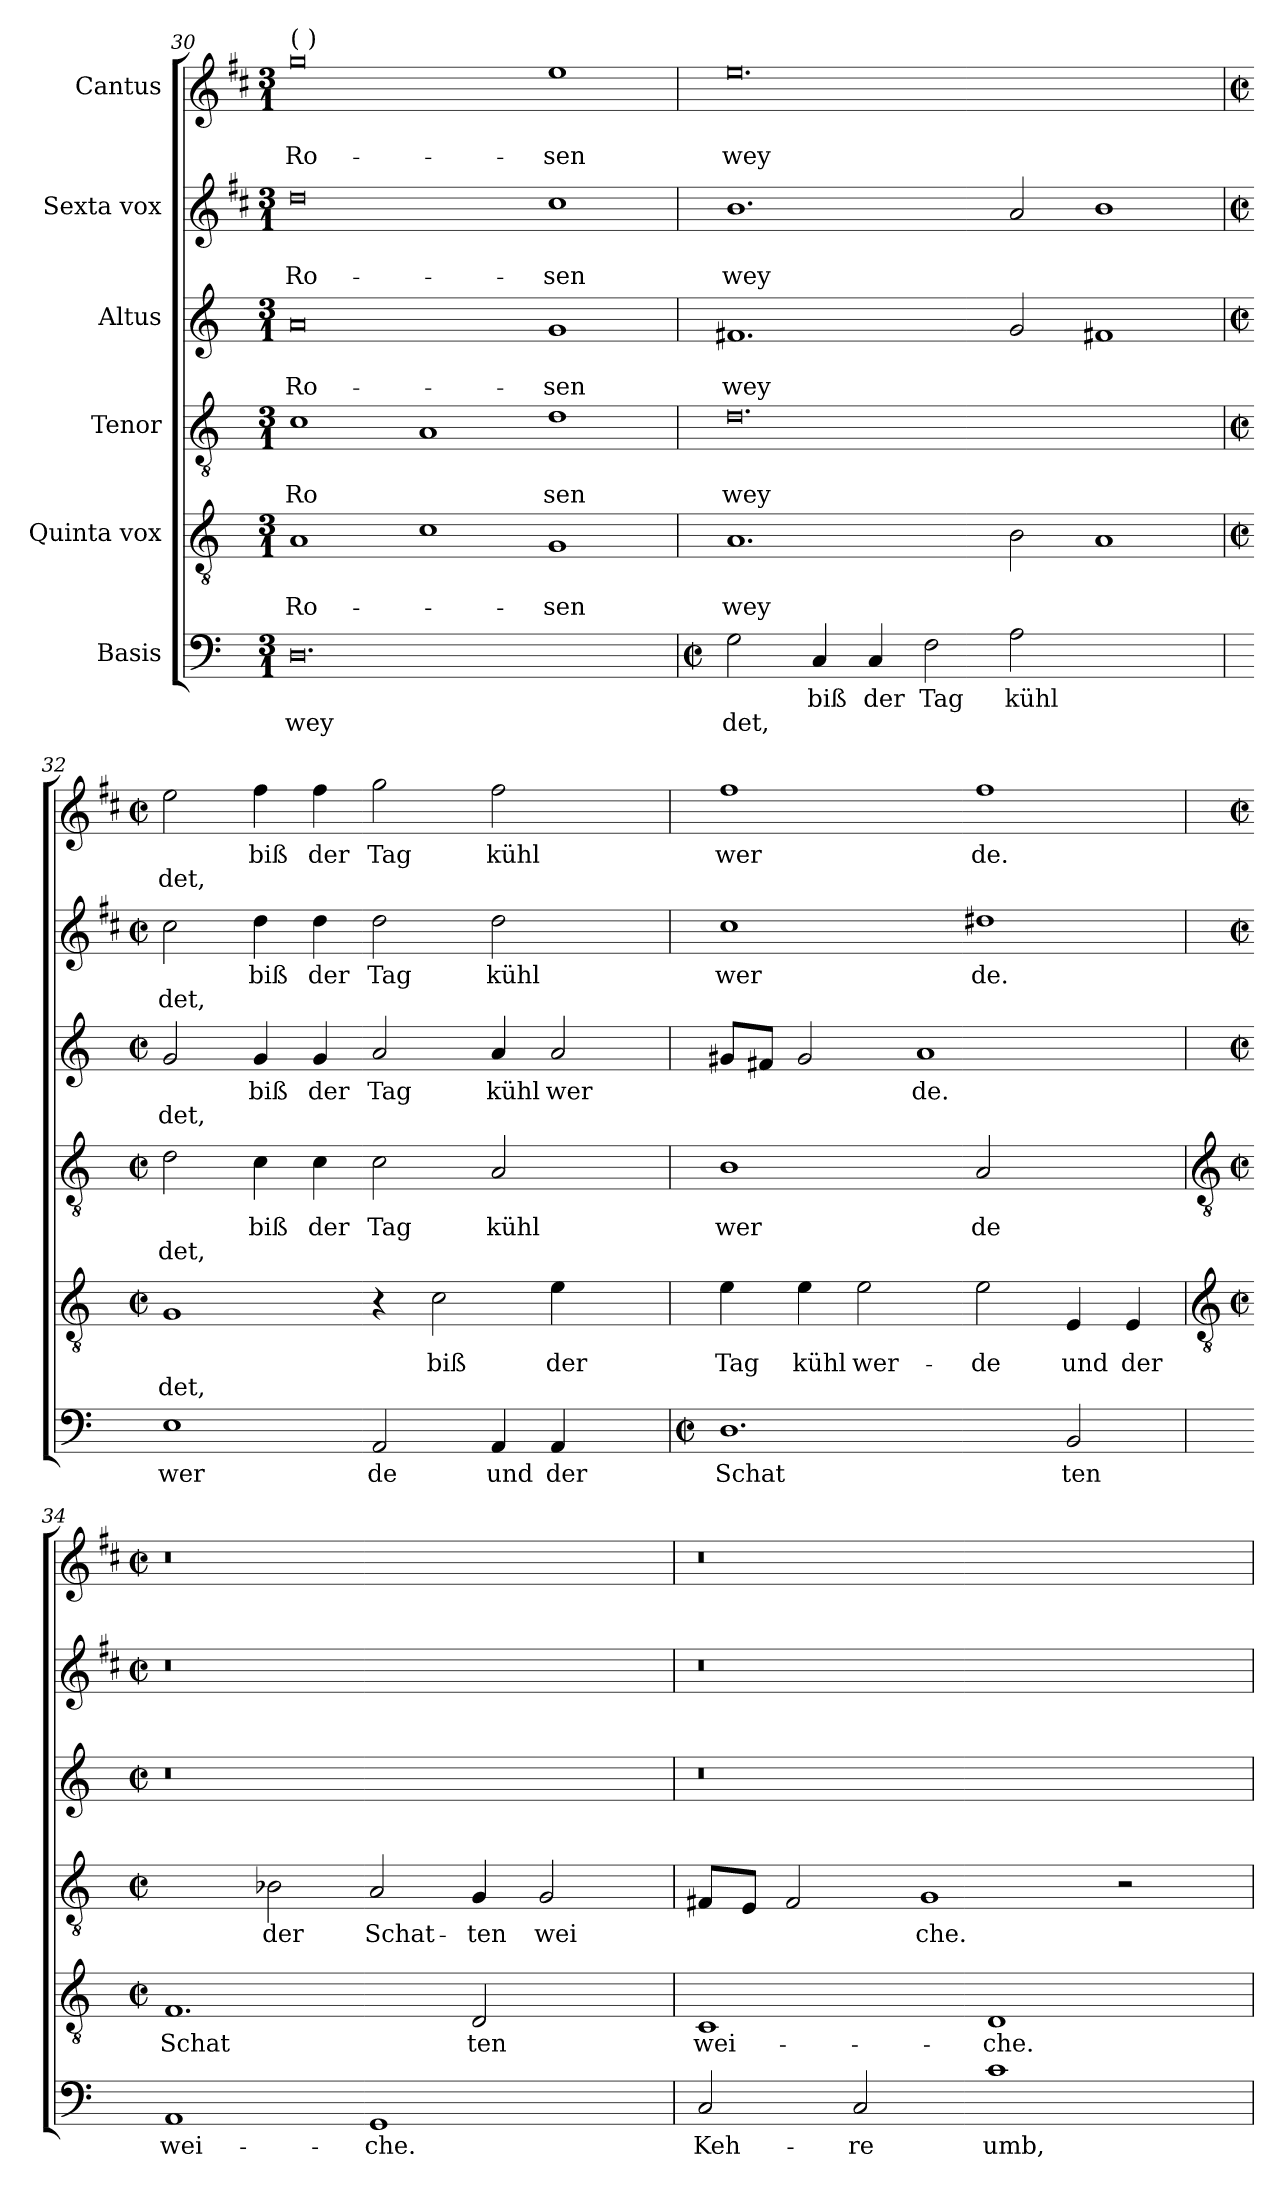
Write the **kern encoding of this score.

**kern	**text	**text	**kern	**text	**text	**kern	**text	**text	**kern	**text	**text	**kern	**text	**text	**kern	**text	**text
*part6	*part6	*part6	*part5	*part5	*part5	*part4	*part4	*part4	*part3	*part3	*part3	*part2	*part2	*part2	*part1	*part1	*part1
*staff6	*staff6	*staff6	*staff5	*staff5	*staff5	*staff4	*staff4	*staff4	*staff3	*staff3	*staff3	*staff2	*staff2	*staff2	*staff1	*staff1	*staff1
*I"Basis	*	*	*I"Quinta vox	*	*	*I"Tenor	*	*	*I"Altus	*	*	*I"Sexta vox	*	*	*I"Cantus	*	*
*clefF4	*	*	*clefGv2	*	*	*clefGv2	*	*	*clefG2	*	*	*clefG2	*	*	*clefG2	*	*
*	*	*	*	*	*	*	*	*	*	*	*	*ITrd1c2	*	*	*ITrd1c2	*	*
*k[]	*	*	*k[]	*	*	*k[]	*	*	*k[]	*	*	*k[]	*	*	*k[]	*	*
*C:	*	*	*C:	*	*	*C:	*	*	*C:	*	*	*C:	*	*	*C:	*	*
*M3/1	*	*	*M3/1	*	*	*M3/1	*	*	*M3/1	*	*	*M3/1	*	*	*M3/1	*	*
=30	=30	=30	=30	=30	=30	=30	=30	=30	=30	=30	=30	=30	=30	=30	=30	=30	=30
*	*	*	*	*	*	*	*	*	*	*	*	*	*	*	*^	*	*
!	!	!	!	!	!	!	!	!	!	!	!	!	!	!	!LO:TX:a:t=(  )	!	!	!
!	!	!LO:LY:b	!	!	!LO:LY:b	!	!	!LO:LY:b	!	!	!LO:LY:b	!	!	!LO:LY:b	!	!LO:N:vis=0	!	!LO:LY:b
0.D	.	wey	1A	.	Ro-	1c	.	Ro	0a	.	Ro-	0cc	.	Ro-	0ff	0.ryy	.	Ro-
.	.	.	1c	.	.	1A	.	.	.	.	.	.	.	.	.	.	.	.
!	!	!	!	!	!LO:LY:b	!	!	!LO:LY:b	!	!	!LO:LY:b	!	!	!LO:LY:b	!	!	!	!LO:LY:b
.	.	.	1G	.	-sen	1d	.	sen	1g	.	-sen	1b	.	-sen	1dd	.	.	-sen
=31	=31	=31	=31	=31	=31	=31	=31	=31	=31	=31	=31	=31	=31	=31	=31	=31	=31	=31
*M4/2	*	*	*	*	*	*	*	*	*	*	*	*	*	*	*	*	*	*
*met(c|)	*	*	*	*	*	*	*	*	*	*	*	*	*	*	*	*	*	*
!	!	!LO:LY:b	!	!	!LO:LY:b	!	!	!LO:LY:b	!	!	!LO:LY:b	!	!	!LO:LY:b	!	!LO:N:vis=0	!	!LO:LY:b
2G	.	det,	1.A	.	wey	0.d	.	wey	1.f#X	.	wey	1.a	.	wey	0.dd	0.ryy	.	wey
!	!LO:LY:b	!	!	!	!	!	!	!	!	!	!	!	!	!	!	!	!	!
4C	biß	.	.	.	.	.	.	.	.	.	.	.	.	.	.	.	.	.
!	!LO:LY:b	!	!	!	!	!	!	!	!	!	!	!	!	!	!	!	!	!
4C	der	.	.	.	.	.	.	.	.	.	.	.	.	.	.	.	.	.
!	!LO:LY:b	!	!	!	!	!	!	!	!	!	!	!	!	!	!	!	!	!
2F	Tag	.	.	.	.	.	.	.	.	.	.	.	.	.	.	.	.	.
!	!LO:LY:b	!	!	!	!	!	!	!	!	!	!	!	!	!	!	!	!	!
2A	kühl	.	2B	.	.	.	.	.	2g	.	.	2g	.	.	.	.	.	.
1ryy	.	.	1A	.	.	.	.	.	1f#X	.	.	1a	.	.	.	.	.	.
=32	=32	=32	=32	=32	=32	=32	=32	=32	=32	=32	=32	=32	=32	=32	=32	=32	=32	=32
*	*	*	*M4/2	*	*	*M4/2	*	*	*M4/2	*	*	*M4/2	*	*	*M4/2	*	*	*
*	*	*	*met(c|)	*	*	*met(c|)	*	*	*met(c|)	*	*	*met(c|)	*	*	*met(c|)	*	*	*
!	!LO:LY:b	!	!	!	!LO:LY:b	!	!	!LO:LY:b	!	!	!LO:LY:b	!	!	!LO:LY:b	!	!	!	!LO:LY:b
1E	wer	.	1G	.	det,	2d	.	det,	2g	.	det,	2b	.	det,	2dd	2ryy	.	det,
!	!	!	!	!	!	!	!LO:LY:b	!	!	!LO:LY:b	!	!	!LO:LY:b	!	!	!	!LO:LY:b	!
.	.	.	.	.	.	4c	biß	.	4g	biß	.	4cc	biß	.	4ee	2ryy	biß	.
!	!	!	!	!	!	!	!LO:LY:b	!	!	!LO:LY:b	!	!	!LO:LY:b	!	!	!	!LO:LY:b	!
.	.	.	.	.	.	4c	der	.	4g	der	.	4cc	der	.	4ee	.	der	.
!	!LO:LY:b	!	!	!	!	!	!LO:LY:b	!	!	!LO:LY:b	!	!	!LO:LY:b	!	!	!	!LO:LY:b	!
2AA	de	.	4r	.	.	2c	Tag	.	2a	Tag	.	2cc	Tag	.	2ff	2ryy	Tag	.
!	!	!	!	!LO:LY:b	!	!	!	!	!	!	!	!	!	!	!	!	!	!
.	.	.	2c	biß	.	.	.	.	.	.	.	.	.	.	.	.	.	.
!	!LO:LY:b	!	!	!	!	!	!LO:LY:b	!	!	!LO:LY:b	!	!	!LO:LY:b	!	!	!	!LO:LY:b	!
4AA	und	.	.	.	.	2A	kühl	.	4a	kühl	.	2cc	kühl	.	2ee	2ryy	kühl	.
!	!LO:LY:b	!	!	!LO:LY:b	!	!	!	!	!	!LO:LY:b	!	!	!	!	!	!	!	!
4AA	der	.	4e	der	.	.	.	.	2a	wer	.	.	.	.	.	.	.	.
4ryy	.	.	4ryy	.	.	4ryy	.	.	.	.	.	4ryy	.	.	4ryy	4ryy	.	.
!!LO:LB:g=z	!!
=33	=33	=33	=33	=33	=33	=33	=33	=33	=33	=33	=33	=33	=33	=33	=33	=33	=33	=33
*M4/2	*	*	*	*	*	*	*	*	*	*	*	*	*	*	*	*	*	*
*met(c|)	*	*	*	*	*	*	*	*	*	*	*	*	*	*	*	*	*	*
!	!LO:LY:b	!	!	!LO:LY:b	!	!	!LO:LY:b	!	!	!	!	!	!LO:LY:b	!	!	!	!LO:LY:b	!
1.D	Schat	.	4e	Tag	.	1B	wer	.	8g#XL	.	.	1b	wer	.	1ee	2ryy	wer	.
.	.	.	.	.	.	.	.	.	8f#J	.	.	.	.	.	.	.	.	.
!	!	!	!	!LO:LY:b	!	!	!	!	!	!	!	!	!	!	!	!	!	!
.	.	.	4e	kühl	.	.	.	.	2g#	.	.	.	.	.	.	.	.	.
!	!	!	!	!LO:LY:b	!	!	!	!	!	!	!	!	!	!	!	!	!	!
.	.	.	2e	wer-	.	.	.	.	.	.	.	.	.	.	.	2ryy	.	.
!	!	!	!	!	!	!	!	!	!	!LO:LY:b	!	!	!	!	!	!	!	!
.	.	.	.	.	.	.	.	.	1a	de.	.	.	.	.	.	.	.	.
!	!	!	!	!LO:LY:b	!	!	!LO:LY:b	!	!	!	!	!	!LO:LY:b	!	!	!	!LO:LY:b	!
.	.	.	2e	-de	.	2A	de	.	.	.	.	1cc#X	de.	.	1ee	2ryy	de.	.
!	!LO:LY:b	!	!	!LO:LY:b	!	!	!LO:LY:b	!	!	!	!	!	!	!	!	!	!	!
2BB	ten	.	4E	und	.	[2Ayy	und	.	.	.	.	.	.	.	.	2ryy	.	.
!	!	!	!	!LO:LY:b	!	!	!	!	!	!	!	!	!	!	!	!	!	!
.	.	.	4E	der	.	.	.	.	4ryy	.	.	.	.	.	.	.	.	.
!!LO:LB:g=z	!!
=34	=34	=34	=34	=34	=34	=34	=34	=34	=34	=34	=34	=34	=34	=34	=34	=34	=34	=34
*	*	*	*clefGv2	*	*	*clefGv2	*	*	*	*	*	*	*	*	*	*	*	*
*	*	*	*M4/2	*	*	*M4/2	*	*	*M4/2	*	*	*M4/2	*	*	*M4/2	*	*	*
*	*	*	*met(c|)	*	*	*met(c|)	*	*	*met(c|)	*	*	*met(c|)	*	*	*met(c|)	*	*	*
!	!LO:LY:b	!	!	!LO:LY:b	!	!	!	!	!	!	!	!	!	!	!	!	!	!
1AA	wei-	.	1.F	Schat	.	2Ayy]	.	.	0r	.	.	0r	.	.	0r	2ryy	.	.
!	!	!	!	!	!	!	!LO:LY:b	!	!	!	!	!	!	!	!	!	!	!
.	.	.	.	.	.	2B-X	der	.	.	.	.	.	.	.	.	2ryy	.	.
!	!LO:LY:b	!	!	!	!	!	!LO:LY:b	!	!	!	!	!	!	!	!	!	!	!
1GG	-che.	.	.	.	.	2A	Schat-	.	.	.	.	.	.	.	.	2ryy	.	.
!	!	!	!	!LO:LY:b	!	!	!LO:LY:b	!	!	!	!	!	!	!	!	!	!	!
.	.	.	2D	ten	.	4G	-ten	.	.	.	.	.	.	.	.	4ryy	.	.
!	!	!	!	!	!	!	!LO:LY:b	!	!	!	!	!	!	!	!	!	!	!
.	.	.	.	.	.	2G	wei	.	.	.	.	.	.	.	.	4ryy	.	.
4ryy	.	.	4ryy	.	.	.	.	.	4ryy	.	.	4ryy	.	.	4ryy	4ryy	.	.
=35	=35	=35	=35	=35	=35	=35	=35	=35	=35	=35	=35	=35	=35	=35	=35	=35	=35	=35
!	!LO:LY:b	!	!	!LO:LY:b	!	!	!	!	!	!	!	!	!	!	!	!	!	!
2C	Keh-	.	1C	wei-	.	8F#XL	.	.	0r	.	.	0r	.	.	0r	0ryy	.	.
.	.	.	.	.	.	8EJ	.	.	.	.	.	.	.	.	.	.	.	.
.	.	.	.	.	.	2F#	.	.	.	.	.	.	.	.	.	.	.	.
!	!LO:LY:b	!	!	!	!	!	!	!	!	!	!	!	!	!	!	!	!	!
2C	-re	.	.	.	.	.	.	.	.	.	.	.	.	.	.	.	.	.
!	!	!	!	!	!	!	!LO:LY:b	!	!	!	!	!	!	!	!	!	!	!
.	.	.	.	.	.	1G	che.	.	.	.	.	.	.	.	.	.	.	.
!	!LO:LY:b	!	!	!LO:LY:b	!	!	!	!	!	!	!	!	!	!	!	!	!	!
1c	umb,	.	1D	-che.	.	.	.	.	.	.	.	.	.	.	.	.	.	.
.	.	.	.	.	.	2r	.	.	.	.	.	.	.	.	.	.	.	.
4ryy	.	.	4ryy	.	.	.	.	.	4ryy	.	.	4ryy	.	.	4ryy	4ryy	.	.
*	*	*	*	*	*	*	*	*	*	*	*	*	*	*	*v	*v	*	*
=	=	=	=	=	=	=	=	=	=	=	=	=	=	=	=	=	=
*-	*-	*-	*-	*-	*-	*-	*-	*-	*-	*-	*-	*-	*-	*-	*-	*-	*-
